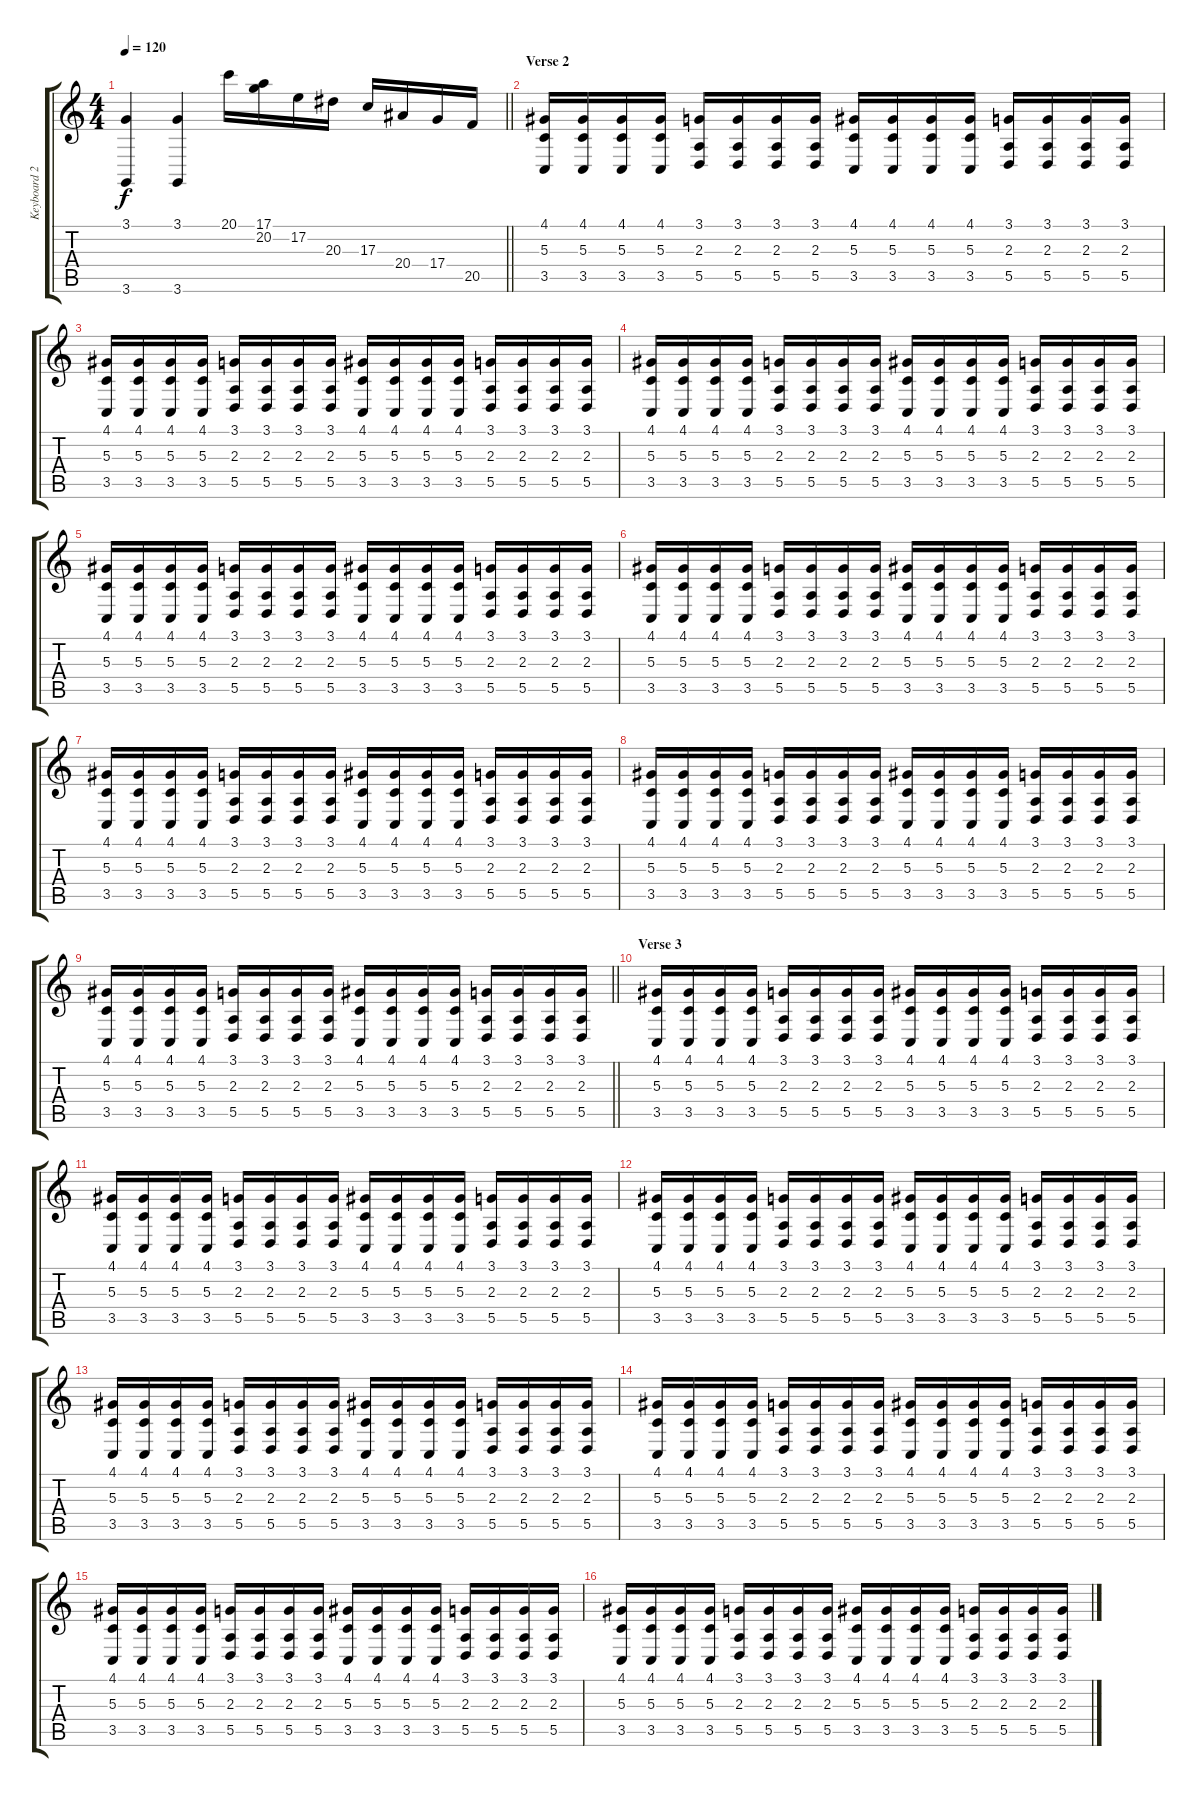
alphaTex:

\track ("Keyboard 2" "Keyboard 2") {instrument pad3polysynth}
\staff {score tabs}
\tuning (E4 B3 G3 D3 A2 E2) {hide}
\ts (4 4)
\tempo 120
\clef g2
\barLineRight lightlight
\ks c
(3.1 3.6).4{dy f} (3.1 3.6).4 20.1.16 (17.1 20.2).16 17.2.16 20.3.16 17.3.16 20.4.16 17.4.16 20.5.16 |
\section ("" "Verse 2")
(4.1 5.3 3.5).16 (4.1 5.3 3.5).16 (4.1 5.3 3.5).16 (4.1 5.3 3.5).16 (3.1 2.3 5.5).16 (3.1 2.3 5.5).16 (3.1 2.3 5.5).16 (3.1 2.3 5.5).16 (4.1 5.3 3.5).16 (4.1 5.3 3.5).16 (4.1 5.3 3.5).16 (4.1 5.3 3.5).16 (3.1 2.3 5.5).16 (3.1 2.3 5.5).16 (3.1 2.3 5.5).16 (3.1 2.3 5.5).16 |
(4.1 5.3 3.5).16 (4.1 5.3 3.5).16 (4.1 5.3 3.5).16 (4.1 5.3 3.5).16 (3.1 2.3 5.5).16 (3.1 2.3 5.5).16 (3.1 2.3 5.5).16 (3.1 2.3 5.5).16 (4.1 5.3 3.5).16 (4.1 5.3 3.5).16 (4.1 5.3 3.5).16 (4.1 5.3 3.5).16 (3.1 2.3 5.5).16 (3.1 2.3 5.5).16 (3.1 2.3 5.5).16 (3.1 2.3 5.5).16 |
(4.1 5.3 3.5).16 (4.1 5.3 3.5).16 (4.1 5.3 3.5).16 (4.1 5.3 3.5).16 (3.1 2.3 5.5).16 (3.1 2.3 5.5).16 (3.1 2.3 5.5).16 (3.1 2.3 5.5).16 (4.1 5.3 3.5).16 (4.1 5.3 3.5).16 (4.1 5.3 3.5).16 (4.1 5.3 3.5).16 (3.1 2.3 5.5).16 (3.1 2.3 5.5).16 (3.1 2.3 5.5).16 (3.1 2.3 5.5).16 |
(4.1 5.3 3.5).16 (4.1 5.3 3.5).16 (4.1 5.3 3.5).16 (4.1 5.3 3.5).16 (3.1 2.3 5.5).16 (3.1 2.3 5.5).16 (3.1 2.3 5.5).16 (3.1 2.3 5.5).16 (4.1 5.3 3.5).16 (4.1 5.3 3.5).16 (4.1 5.3 3.5).16 (4.1 5.3 3.5).16 (3.1 2.3 5.5).16 (3.1 2.3 5.5).16 (3.1 2.3 5.5).16 (3.1 2.3 5.5).16 |
(4.1 5.3 3.5).16 (4.1 5.3 3.5).16 (4.1 5.3 3.5).16 (4.1 5.3 3.5).16 (3.1 2.3 5.5).16 (3.1 2.3 5.5).16 (3.1 2.3 5.5).16 (3.1 2.3 5.5).16 (4.1 5.3 3.5).16 (4.1 5.3 3.5).16 (4.1 5.3 3.5).16 (4.1 5.3 3.5).16 (3.1 2.3 5.5).16 (3.1 2.3 5.5).16 (3.1 2.3 5.5).16 (3.1 2.3 5.5).16 |
(4.1 5.3 3.5).16 (4.1 5.3 3.5).16 (4.1 5.3 3.5).16 (4.1 5.3 3.5).16 (3.1 2.3 5.5).16 (3.1 2.3 5.5).16 (3.1 2.3 5.5).16 (3.1 2.3 5.5).16 (4.1 5.3 3.5).16 (4.1 5.3 3.5).16 (4.1 5.3 3.5).16 (4.1 5.3 3.5).16 (3.1 2.3 5.5).16 (3.1 2.3 5.5).16 (3.1 2.3 5.5).16 (3.1 2.3 5.5).16 |
(4.1 5.3 3.5).16 (4.1 5.3 3.5).16 (4.1 5.3 3.5).16 (4.1 5.3 3.5).16 (3.1 2.3 5.5).16 (3.1 2.3 5.5).16 (3.1 2.3 5.5).16 (3.1 2.3 5.5).16 (4.1 5.3 3.5).16 (4.1 5.3 3.5).16 (4.1 5.3 3.5).16 (4.1 5.3 3.5).16 (3.1 2.3 5.5).16 (3.1 2.3 5.5).16 (3.1 2.3 5.5).16 (3.1 2.3 5.5).16 |
\barLineRight lightlight
(4.1 5.3 3.5).16 (4.1 5.3 3.5).16 (4.1 5.3 3.5).16 (4.1 5.3 3.5).16 (3.1 2.3 5.5).16 (3.1 2.3 5.5).16 (3.1 2.3 5.5).16 (3.1 2.3 5.5).16 (4.1 5.3 3.5).16 (4.1 5.3 3.5).16 (4.1 5.3 3.5).16 (4.1 5.3 3.5).16 (3.1 2.3 5.5).16 (3.1 2.3 5.5).16 (3.1 2.3 5.5).16 (3.1 2.3 5.5).16 |
\section ("" "Verse 3")
(4.1 5.3 3.5).16 (4.1 5.3 3.5).16 (4.1 5.3 3.5).16 (4.1 5.3 3.5).16 (3.1 2.3 5.5).16 (3.1 2.3 5.5).16 (3.1 2.3 5.5).16 (3.1 2.3 5.5).16 (4.1 5.3 3.5).16 (4.1 5.3 3.5).16 (4.1 5.3 3.5).16 (4.1 5.3 3.5).16 (3.1 2.3 5.5).16 (3.1 2.3 5.5).16 (3.1 2.3 5.5).16 (3.1 2.3 5.5).16 |
(4.1 5.3 3.5).16 (4.1 5.3 3.5).16 (4.1 5.3 3.5).16 (4.1 5.3 3.5).16 (3.1 2.3 5.5).16 (3.1 2.3 5.5).16 (3.1 2.3 5.5).16 (3.1 2.3 5.5).16 (4.1 5.3 3.5).16 (4.1 5.3 3.5).16 (4.1 5.3 3.5).16 (4.1 5.3 3.5).16 (3.1 2.3 5.5).16 (3.1 2.3 5.5).16 (3.1 2.3 5.5).16 (3.1 2.3 5.5).16 |
(4.1 5.3 3.5).16 (4.1 5.3 3.5).16 (4.1 5.3 3.5).16 (4.1 5.3 3.5).16 (3.1 2.3 5.5).16 (3.1 2.3 5.5).16 (3.1 2.3 5.5).16 (3.1 2.3 5.5).16 (4.1 5.3 3.5).16 (4.1 5.3 3.5).16 (4.1 5.3 3.5).16 (4.1 5.3 3.5).16 (3.1 2.3 5.5).16 (3.1 2.3 5.5).16 (3.1 2.3 5.5).16 (3.1 2.3 5.5).16 |
(4.1 5.3 3.5).16 (4.1 5.3 3.5).16 (4.1 5.3 3.5).16 (4.1 5.3 3.5).16 (3.1 2.3 5.5).16 (3.1 2.3 5.5).16 (3.1 2.3 5.5).16 (3.1 2.3 5.5).16 (4.1 5.3 3.5).16 (4.1 5.3 3.5).16 (4.1 5.3 3.5).16 (4.1 5.3 3.5).16 (3.1 2.3 5.5).16 (3.1 2.3 5.5).16 (3.1 2.3 5.5).16 (3.1 2.3 5.5).16 |
(4.1 5.3 3.5).16 (4.1 5.3 3.5).16 (4.1 5.3 3.5).16 (4.1 5.3 3.5).16 (3.1 2.3 5.5).16 (3.1 2.3 5.5).16 (3.1 2.3 5.5).16 (3.1 2.3 5.5).16 (4.1 5.3 3.5).16 (4.1 5.3 3.5).16 (4.1 5.3 3.5).16 (4.1 5.3 3.5).16 (3.1 2.3 5.5).16 (3.1 2.3 5.5).16 (3.1 2.3 5.5).16 (3.1 2.3 5.5).16 |
(4.1 5.3 3.5).16 (4.1 5.3 3.5).16 (4.1 5.3 3.5).16 (4.1 5.3 3.5).16 (3.1 2.3 5.5).16 (3.1 2.3 5.5).16 (3.1 2.3 5.5).16 (3.1 2.3 5.5).16 (4.1 5.3 3.5).16 (4.1 5.3 3.5).16 (4.1 5.3 3.5).16 (4.1 5.3 3.5).16 (3.1 2.3 5.5).16 (3.1 2.3 5.5).16 (3.1 2.3 5.5).16 (3.1 2.3 5.5).16 |
(4.1 5.3 3.5).16 (4.1 5.3 3.5).16 (4.1 5.3 3.5).16 (4.1 5.3 3.5).16 (3.1 2.3 5.5).16 (3.1 2.3 5.5).16 (3.1 2.3 5.5).16 (3.1 2.3 5.5).16 (4.1 5.3 3.5).16 (4.1 5.3 3.5).16 (4.1 5.3 3.5).16 (4.1 5.3 3.5).16 (3.1 2.3 5.5).16 (3.1 2.3 5.5).16 (3.1 2.3 5.5).16 (3.1 2.3 5.5).16
